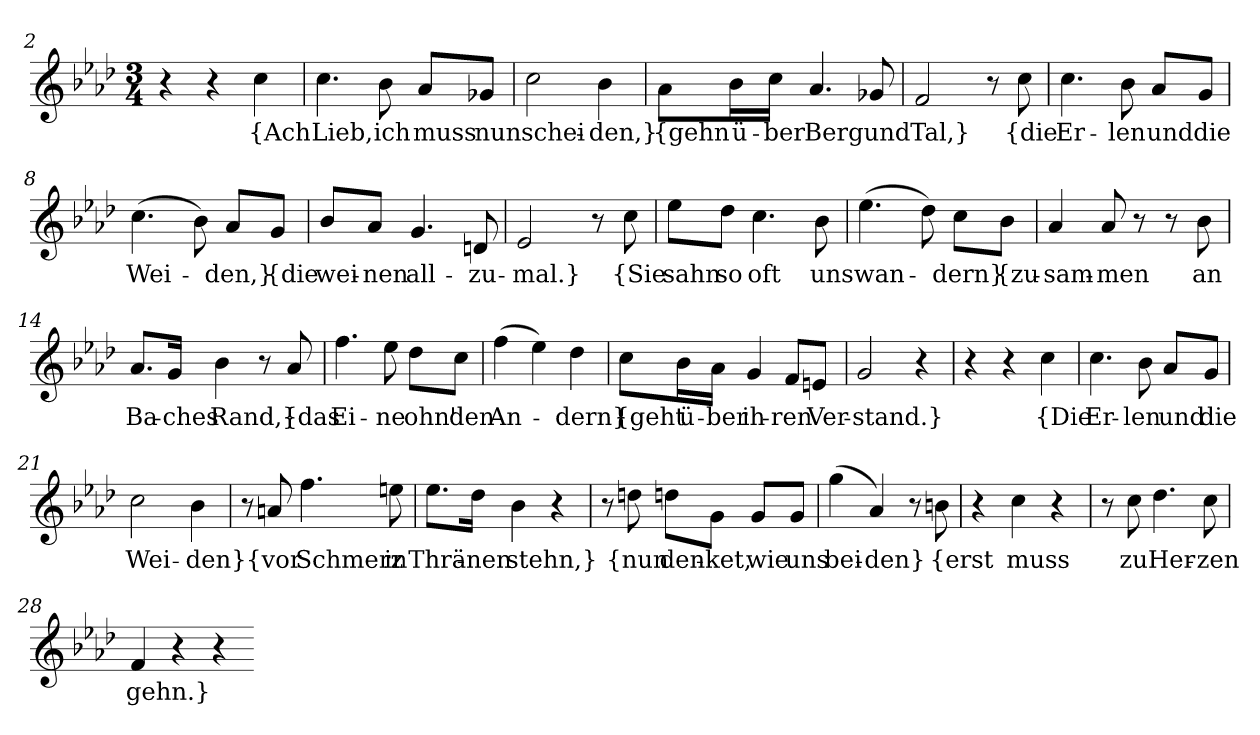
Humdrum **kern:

**kern	**text
*part1	*part1
*staff1	*staff1
*clefG2	*
*k[b-e-a-d-]	*
*M3/4	*
=2	=2
4r	.
4r	.
4cc	{Ach
=3	=3
4.cc	Lieb,
8b-	ich
8a-/L	muss
8g-X/J	nun
=4	=4
2cc	schei-
4b-	-den,}
=5	=5
8a-\L	{gehn
16b-\L	ü-
16cc\JJ	-ber
4.a-	Berg
8g-X	und
=6	=6
2f	Tal,}
8r	.
8cc	{die
=7	=7
4.cc	Er-
8b-	-len
8a-/L	und
8g/J	die
=8	=8
(4.cc	Wei-
8b-)	.
8a-/L	-den,}
8g/J	{die
=9	=9
8b-/L	wei-
8a-/J	-nen
4.g	all-
8dn	-zu-
=10	=10
2e-	-mal.}
8r	.
8cc	{Sie
=11	=11
8ee-\L	sahn
8dd-\J	so
4.cc	oft
8b-	uns
=12	=12
(4.ee-	wan-
8dd-)	.
8cc\L	-dern}
8b-\J	{zu-
=13	=13
4a-	-sam-
8a-	-men
8r	.
8r	.
8b-	an
=14	=14
8.a-/L	Ba-
16g/Jk	-ches
4b-	Rand,}
8r	.
8a-	{das
=15	=15
4.ff	Ei-
8ee-	-ne
8dd-\L	ohn'
8cc\J	den
=16	=16
(4ff	An-
4ee-)	.
4dd-	-dern}
=17	=17
8cc\L	{geht
16b-\L	ü-
16a-\JJ	-ber
4g	ih-
8f/L	-ren
8en/J	Ver-
=18	=18
2g	-stand.}
4r	.
=19	=19
4r	.
4r	.
4cc	{Die
=20	=20
4.cc	Er-
8b-	-len
8a-/L	und
8g/J	die
=21	=21
2cc	Wei-
4b-	-den}
=22	=22
8r	.
8an	{vor
4.ff	Schmerz
8een	in
=23	=23
8.ee-\L	Thrä-
16dd-\Jk	-nen
4b-	stehn,}
4r	.
=24	=24
8r	.
8ddn	{nun
8ddn\L	den-
8g\J	-ket,
8g/L	wie
8g/J	uns
=25	=25
(4gg	bei-
4a-)	-den}
8r	.
8bn	{erst
=26	=26
4r	.
4cc	muss
4r	.
=27	=27
8r	.
8cc	zu
4.dd-	Her-
8cc	-zen
=28	=28
4f	gehn.}
4r	.
4r	.
=-	=-
*-	*-
